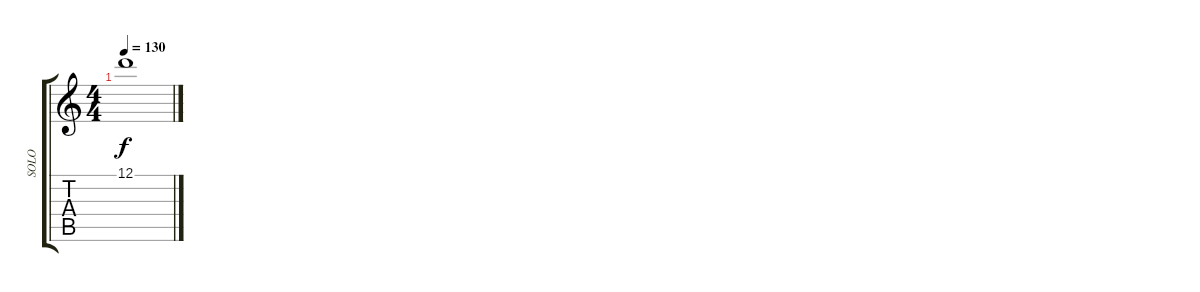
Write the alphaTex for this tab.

\track ("SOLO" "SOLO") {instrument overdrivenguitar}
\staff {score tabs}
\tuning (D4 A3 F3 C3 G2 C2) {hide}
\ts (4 4)
\tempo 130
\clef g2
\ks c
12.1{t}.1{dy f}
